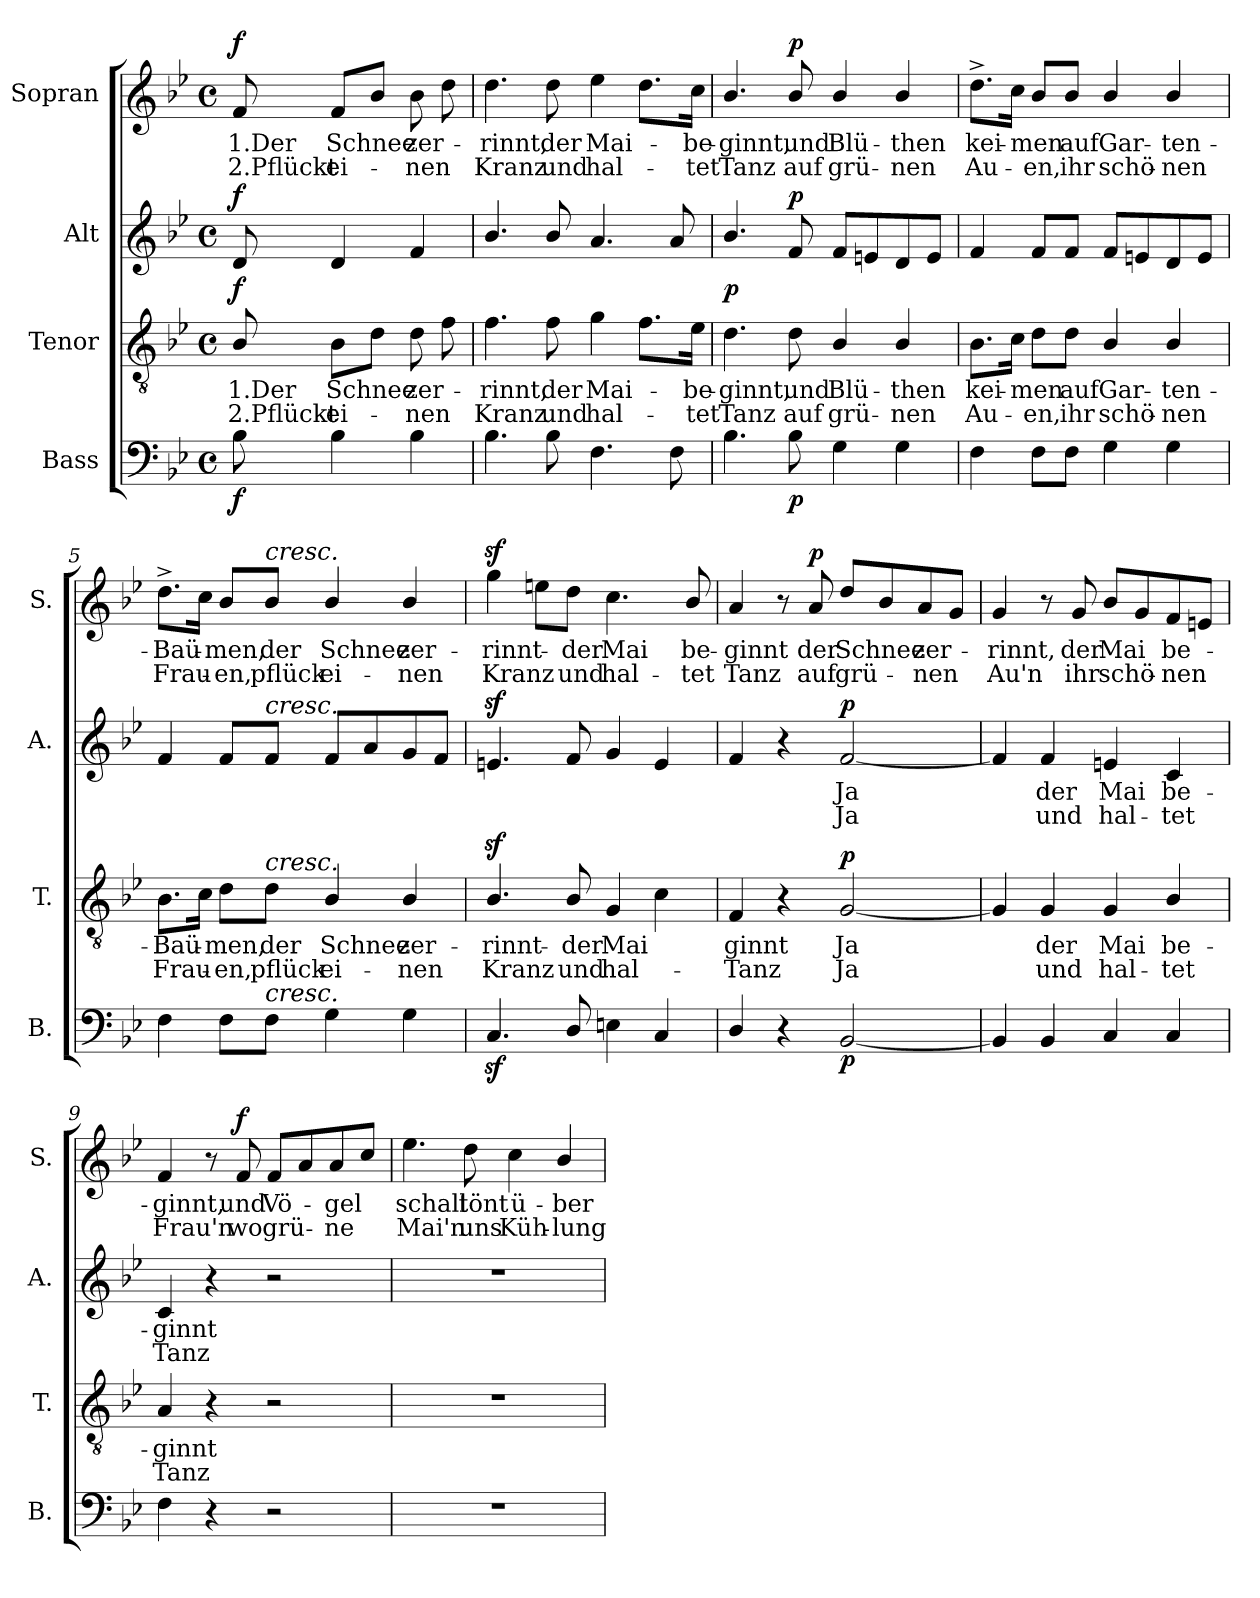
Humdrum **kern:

**kern	**dynam	**kern	**text	**text	**dynam	**kern	**text	**text	**dynam	**kern	**text	**text	**dynam
*part4	*part4	*part3	*part3	*part3	*part3	*part2	*part2	*part2	*part2	*part1	*part1	*part1	*part1
*staff4	*staff4	*staff3	*staff3	*staff3	*staff3	*staff2	*staff2	*staff2	*staff2	*staff1	*staff1	*staff1	*staff1
*I"Bass	*	*I"Tenor	*	*	*	*I"Alt	*	*	*	*I"Sopran	*	*	*
*I'B.	*	*I'T.	*	*	*	*I'A.	*	*	*	*I'S.	*	*	*
*clefF4	*	*clefGv2	*	*	*	*clefG2	*	*	*	*clefG2	*	*	*
*	*	*ITrd7c12	*	*	*	*	*	*	*	*	*	*	*
*k[b-e-]	*	*k[b-e-]	*	*	*	*k[b-e-]	*	*	*	*k[b-e-]	*	*	*
*B-:	*	*B-:	*	*	*	*B-:	*	*	*	*B-:	*	*	*
*M4/4	*	*M4/4	*	*	*	*M4/4	*	*	*	*M4/4	*	*	*
*met(c)	*	*met(c)	*	*	*	*met(c)	*	*	*	*met(c)	*	*	*
*MM104	*	*MM104	*	*	*	*MM104	*	*	*	*MM104	*	*	*
=1	=1	=1	=1	=1	=1	=1	=1	=1	=1	=1	=1	=1	=1
!	!LO:DY:b	!	!LO:LY:b	!LO:LY:b	!LO:DY:b	!	!	!	!LO:DY:b	!	!LO:LY:b	!LO:LY:b	!LO:DY:b
8B-\	f	8BB-/	1.Der	2.Pflückt	f	8d/	.	.	f	8f/	1.Der	2.Pflückt	f
!	!	!	!LO:LY:b	!LO:LY:b	!	!	!	!	!	!	!LO:LY:b	!LO:LY:b	!
4B-\	.	8BB-\L	Schnee	ei-	.	4d/	.	.	.	8f/L	Schnee	ei-	.
.	.	8D\J	.	.	.	.	.	.	.	8b-/J	.	.	.
!	!	!	!LO:LY:b	!LO:LY:b	!	!	!	!	!	!	!LO:LY:b	!LO:LY:b	!
4B-\	.	8D\	zer-	-nen	.	4f/	.	.	.	8b-\	zer-	-nen	.
.	.	8F\	.	.	.	.	.	.	.	8dd\	.	.	.
=2	=2	=2	=2	=2	=2	=2	=2	=2	=2	=2	=2	=2	=2
!	!	!	!LO:LY:b	!LO:LY:b	!	!	!	!	!	!	!LO:LY:b	!LO:LY:b	!
4.B-\	.	4.F\	-rinnt,	Kranz	.	4.b-/	.	.	.	4.dd\	-rinnt,	Kranz	.
!	!	!	!LO:LY:b	!LO:LY:b	!	!	!	!	!	!	!LO:LY:b	!LO:LY:b	!
8B-\	.	8F\	der	und	.	8b-/	.	.	.	8dd\	der	und	.
!	!	!	!LO:LY:b	!LO:LY:b	!	!	!	!	!	!	!LO:LY:b	!LO:LY:b	!
4.F\	.	4G\	Mai-	hal-	.	4.a/	.	.	.	4ee-\	Mai-	hal-	.
.	.	8.F\L	.	.	.	.	.	.	.	8.dd\L	.	.	.
8F\	.	.	.	.	.	8a/	.	.	.	.	.	.	.
!	!	!	!LO:LY:b	!LO:LY:b	!	!	!	!	!	!	!LO:LY:b	!LO:LY:b	!
.	.	16E-\Jk	-be-	-tet	.	.	.	.	.	16cc\Jk	-be-	-tet	.
=3	=3	=3	=3	=3	=3	=3	=3	=3	=3	=3	=3	=3	=3
!	!	!	!LO:LY:b	!LO:LY:b	!LO:DY:b	!	!	!	!	!	!LO:LY:b	!LO:LY:b	!
4.B-\	.	4.D\	-ginnt,	Tanz	p	4.b-/	.	.	.	4.b-/	-ginnt,	Tanz	.
!	!LO:DY:b	!	!LO:LY:b	!LO:LY:b	!	!	!	!	!LO:DY:b	!	!LO:LY:b	!LO:LY:b	!LO:DY:b
8B-\	p	8D\	und	auf	.	8f/	.	.	p	8b-/	und	auf	p
!	!	!	!LO:LY:b	!LO:LY:b	!	!	!	!	!	!	!LO:LY:b	!LO:LY:b	!
4G\	.	4BB-/	Blü-	grü-	.	8f/L	.	.	.	4b-/	Blü-	grü-	.
.	.	.	.	.	.	8en/	.	.	.	.	.	.	.
!	!	!	!LO:LY:b	!LO:LY:b	!	!	!	!	!	!	!LO:LY:b	!LO:LY:b	!
4G\	.	4BB-/	-then	-nen	.	8d/	.	.	.	4b-/	-then	-nen	.
.	.	.	.	.	.	8e/J	.	.	.	.	.	.	.
=4	=4	=4	=4	=4	=4	=4	=4	=4	=4	=4	=4	=4	=4
!	!	!	!LO:LY:b	!LO:LY:b	!	!	!	!	!	!	!LO:LY:b	!LO:LY:b	!
4F\	.	8.BB-\L	kei-	Au-	.	4f/	.	.	.	8.dd^\L	kei-	Au-	.
.	.	16C\Jk	.	.	.	.	.	.	.	16cc\Jk	.	.	.
!	!	!	!LO:LY:b	!LO:LY:b	!	!	!	!	!	!	!LO:LY:b	!LO:LY:b	!
8F\L	.	8D\L	-men	-en,	.	8f/L	.	.	.	8b-/L	-men	-en,	.
!	!	!	!LO:LY:b	!LO:LY:b	!	!	!	!	!	!	!LO:LY:b	!LO:LY:b	!
8F\J	.	8D\J	auf	ihr	.	8f/J	.	.	.	8b-/J	auf	ihr	.
!	!	!	!LO:LY:b	!LO:LY:b	!	!	!	!	!	!	!LO:LY:b	!LO:LY:b	!
4G\	.	4BB-/	Gar-	schö-	.	8f/L	.	.	.	4b-/	Gar-	schö-	.
.	.	.	.	.	.	8en/	.	.	.	.	.	.	.
!	!	!	!LO:LY:b	!LO:LY:b	!	!	!	!	!	!	!LO:LY:b	!LO:LY:b	!
4G\	.	4BB-/	-ten-	-nen	.	8d/	.	.	.	4b-/	-ten-	-nen	.
.	.	.	.	.	.	8e/J	.	.	.	.	.	.	.
=5	=5	=5	=5	=5	=5	=5	=5	=5	=5	=5	=5	=5	=5
!	!	!	!LO:LY:b	!LO:LY:b	!	!	!	!	!	!	!LO:LY:b	!LO:LY:b	!
4F\	.	8.BB-\L	-Baü-	Frau-	.	4f/	.	.	.	8.dd^\L	-Baü-	Frau-	.
.	.	16C\Jk	.	.	.	.	.	.	.	16cc\Jk	.	.	.
!	!	!	!LO:LY:b	!LO:LY:b	!	!	!	!	!	!	!LO:LY:b	!LO:LY:b	!
8F\L	.	8D\L	-men,	-en,	.	8f/L	.	.	.	8b-/L	-men,	-en,	.
!	!	!	!	!	!	!	!	!	!	!LO:TX:a:i:t=cresc.	!	!	!
!	!	!	!	!	!	!LO:TX:a:i:t=cresc.	!	!	!	!	!	!	!
!	!	!LO:TX:a:i:t=cresc.	!	!	!	!	!	!	!	!	!	!	!
!LO:TX:a:i:t=cresc.	!	!	!	!	!	!	!	!	!	!	!	!	!
!	!	!	!LO:LY:b	!LO:LY:b	!	!	!	!	!	!	!LO:LY:b	!LO:LY:b	!
8F\J	.	8D\J	der	pflück	.	8f/J	.	.	.	8b-/J	der	pflück	.
!	!	!	!LO:LY:b	!LO:LY:b	!	!	!	!	!	!	!LO:LY:b	!LO:LY:b	!
4G\	.	4BB-/	Schnee	ei-	.	8f/L	.	.	.	4b-/	Schnee	ei-	.
.	.	.	.	.	.	8a/	.	.	.	.	.	.	.
!	!	!	!LO:LY:b	!LO:LY:b	!	!	!	!	!	!	!LO:LY:b	!LO:LY:b	!
4G\	.	4BB-/	zer-	-nen	.	8g/	.	.	.	4b-/	zer-	-nen	.
.	.	.	.	.	.	8f/J	.	.	.	.	.	.	.
=6	=6	=6	=6	=6	=6	=6	=6	=6	=6	=6	=6	=6	=6
!	!	!	!LO:LY:b	!LO:LY:b	!	!	!	!	!	!	!LO:LY:b	!LO:LY:b	!
4.Cz</	.	4.BB-z</	-rinnt-	Kranz	.	4.enz</	.	.	.	4ggz<\	-rinnt-	Kranz	.
.	.	.	.	.	.	.	.	.	.	8een\L	.	.	.
!	!	!	!LO:LY:b	!LO:LY:b	!	!	!	!	!	!	!LO:LY:b	!LO:LY:b	!
8D/	.	8BB-/	-der	und	.	8f/	.	.	.	8dd\J	-der	und	.
!	!	!	!LO:LY:b	!LO:LY:b	!	!	!	!	!	!	!LO:LY:b	!LO:LY:b	!
4En\	.	4GG/	Mai	hal-	.	4g/	.	.	.	4.cc\	Mai	hal-	.
4C/	.	4C\	.	.	.	4e/	.	.	.	.	.	.	.
!	!	!	!	!	!	!	!	!	!	!	!LO:LY:b	!LO:LY:b	!
.	.	.	.	.	.	.	.	.	.	8b-/	be-	-tet	.
!!LO:LB:g=z
=7	=7	=7	=7	=7	=7	=7	=7	=7	=7	=7	=7	=7	=7
!	!	!	!LO:LY:b	!LO:LY:b	!	!	!	!	!	!	!LO:LY:b	!LO:LY:b	!
4D/	.	4FF/	-ginnt	Tanz	.	4f/	.	.	.	4a/	-ginnt	Tanz	.
4r	.	4r	.	.	.	4r	.	.	.	8r	.	.	.
!	!	!	!	!	!	!	!	!	!	!	!LO:LY:b	!LO:LY:b	!LO:DY:b
.	.	.	.	.	.	.	.	.	.	8a/	der	auf	p
!	!LO:DY:b	!	!LO:LY:b	!LO:LY:b	!LO:DY:b	!	!LO:LY:b	!LO:LY:b	!LO:DY:b	!	!LO:LY:b	!LO:LY:b	!
[2BB-/	p	[2GG/	Ja	Ja	p	[2f/	Ja	Ja	p	8dd/L	Schnee	grü-	.
.	.	.	.	.	.	.	.	.	.	8b-/	.	.	.
!	!	!	!	!	!	!	!	!	!	!	!LO:LY:b	!LO:LY:b	!
.	.	.	.	.	.	.	.	.	.	8a/	zer-	-nen	.
.	.	.	.	.	.	.	.	.	.	8g/J	.	.	.
=8	=8	=8	=8	=8	=8	=8	=8	=8	=8	=8	=8	=8	=8
!	!	!	!	!	!	!	!	!	!	!	!LO:LY:b	!LO:LY:b	!
4BB-/]	.	4GG/]	.	.	.	4f/]	.	.	.	4g/	-rinnt,	Au'n	.
!	!	!	!LO:LY:b	!LO:LY:b	!	!	!LO:LY:b	!LO:LY:b	!	!	!	!	!
4BB-/	.	4GG/	der	und	.	4f/	der	und	.	8r	.	.	.
!	!	!	!	!	!	!	!	!	!	!	!LO:LY:b	!LO:LY:b	!
.	.	.	.	.	.	.	.	.	.	8g/	der	ihr	.
!	!	!	!LO:LY:b	!LO:LY:b	!	!	!LO:LY:b	!LO:LY:b	!	!	!LO:LY:b	!LO:LY:b	!
4C/	.	4GG/	Mai	hal-	.	4en/	Mai	hal-	.	8b-/L	Mai	schö-	.
.	.	.	.	.	.	.	.	.	.	8g/	.	.	.
!	!	!	!LO:LY:b	!LO:LY:b	!	!	!LO:LY:b	!LO:LY:b	!	!	!LO:LY:b	!LO:LY:b	!
4C/	.	4BB-/	be-	-tet	.	4c/	be-	-tet	.	8f/	be-	-nen	.
.	.	.	.	.	.	.	.	.	.	8en/J	.	.	.
=9	=9	=9	=9	=9	=9	=9	=9	=9	=9	=9	=9	=9	=9
!	!	!	!LO:LY:b	!LO:LY:b	!	!	!LO:LY:b	!LO:LY:b	!	!	!LO:LY:b	!LO:LY:b	!
4F\	.	4AA/	-ginnt	Tanz	.	4c/	-ginnt	Tanz	.	4f/	-ginnt,	Frau'n	.
4r	.	4r	.	.	.	4r	.	.	.	8r	.	.	.
!	!	!	!	!	!	!	!	!	!	!	!LO:LY:b	!LO:LY:b	!LO:DY:b
.	.	.	.	.	.	.	.	.	.	8f/	und	wo	f
!	!	!	!	!	!	!	!	!	!	!	!LO:LY:b	!LO:LY:b	!
2r	.	2r	.	.	.	2r	.	.	.	8f/L	Vö-	grü-	.
.	.	.	.	.	.	.	.	.	.	8a/	.	.	.
!	!	!	!	!	!	!	!	!	!	!	!LO:LY:b	!LO:LY:b	!
.	.	.	.	.	.	.	.	.	.	8a/	-gel	-ne	.
.	.	.	.	.	.	.	.	.	.	8cc/J	.	.	.
=10	=10	=10	=10	=10	=10	=10	=10	=10	=10	=10	=10	=10	=10
!	!	!	!	!	!	!	!	!	!	!	!LO:LY:b	!LO:LY:b	!
1r	.	1r	.	.	.	1r	.	.	.	4.ee-\	schall	Mai'n	.
!	!	!	!	!	!	!	!	!	!	!	!LO:LY:b	!LO:LY:b	!
.	.	.	.	.	.	.	.	.	.	8dd\	tönt	uns	.
!	!	!	!	!	!	!	!	!	!	!	!LO:LY:b	!LO:LY:b	!
.	.	.	.	.	.	.	.	.	.	4cc\	ü-	Küh-	.
!	!	!	!	!	!	!	!	!	!	!	!LO:LY:b	!LO:LY:b	!
.	.	.	.	.	.	.	.	.	.	4b-/	-ber-	-lung	.
=	=	=	=	=	=	=	=	=	=	=	=	=	=
*-	*-	*-	*-	*-	*-	*-	*-	*-	*-	*-	*-	*-	*-
